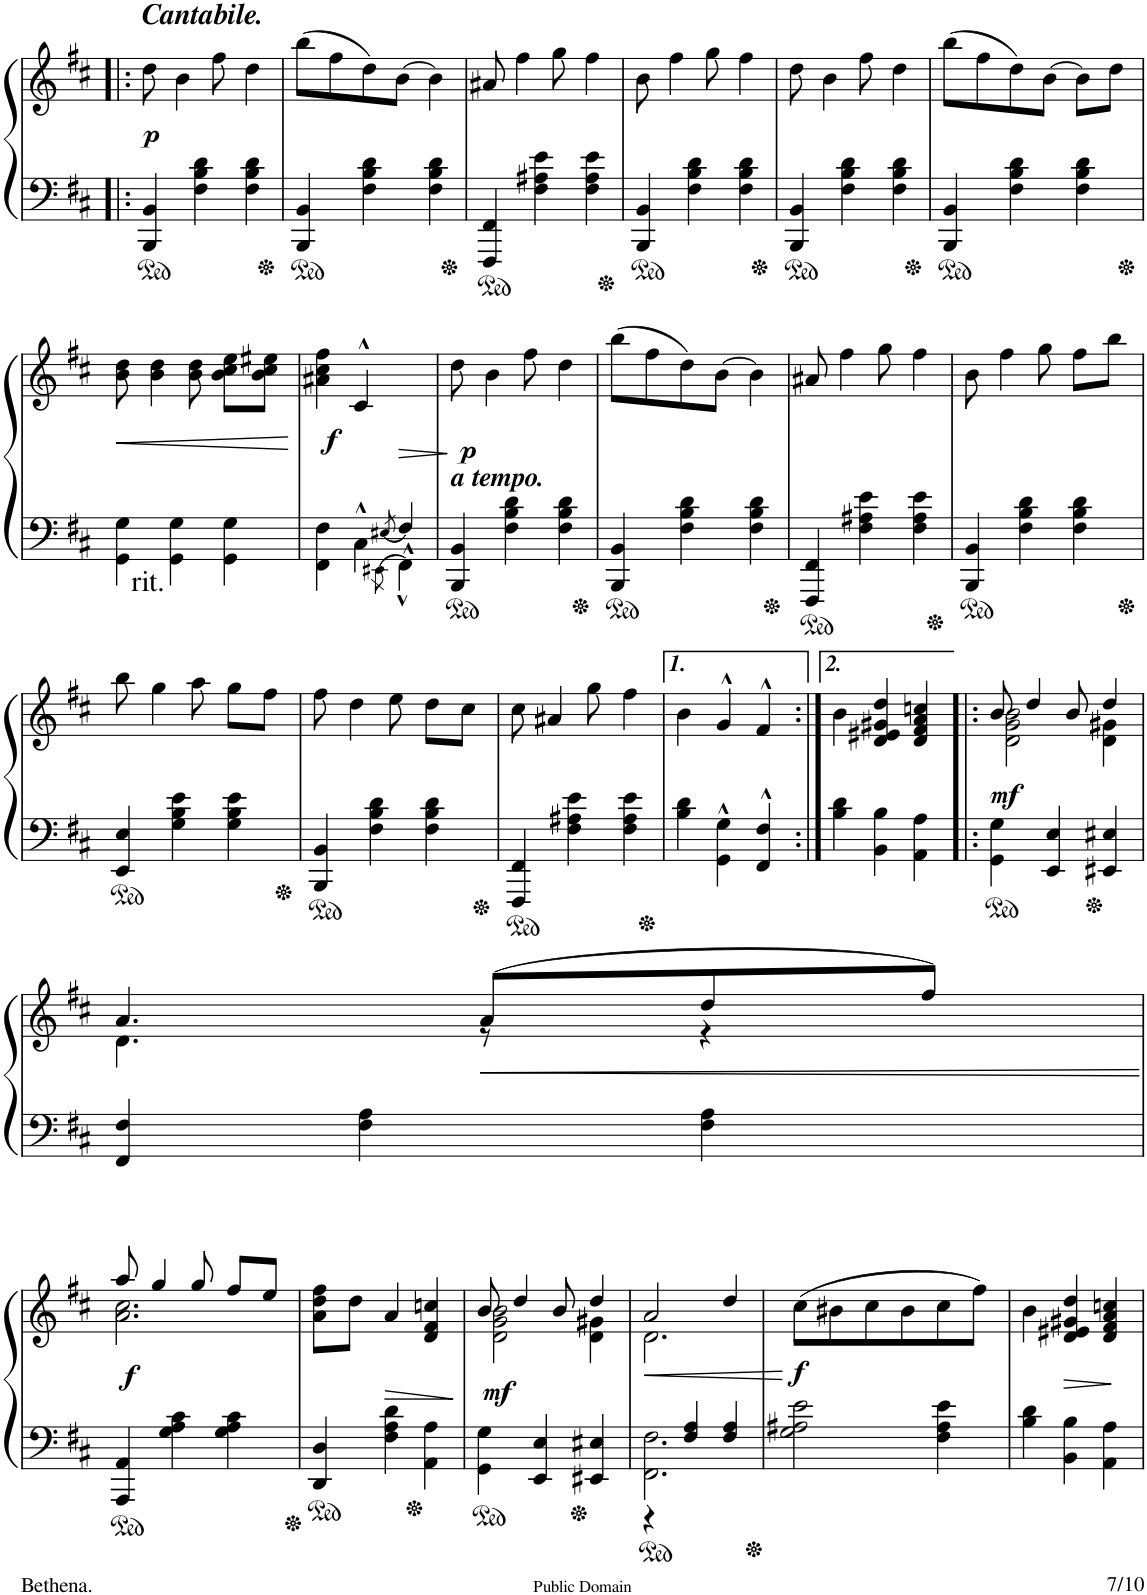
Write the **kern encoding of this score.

**kern	**kern	**dynam
*part1	*part1	*part1
*staff2	*staff1	*staff1/2
*I"Piano	*	*
*I'Pno.	*	*
!!LO:PB:g=z
*clefF4	*clefG2	*
*k[f#c#]	*k[f#c#]	*
*b:	*b:	*
*M3/4	*M3/4	*
=102!|:	=102!|:	=102!|:
!	!LO:TX:a:Bi:t=Cantabile.	!
!	!	!LO:DY:b
4BBB/ 4BB/	8dd\	p
.	4b\	.
4F#\ 4B\ 4d\	.	.
.	8ff#\	.
4F#\ 4B\ 4d\	4dd\	.
=103	=103	=103
4BBB/ 4BB/	(8bb\L	.
.	8ff#\	.
4F#\ 4B\ 4d\	8dd\)	.
.	[8b\J	.
4F#\ 4B\ 4d\	4b\]	.
=104	=104	=104
4FFF#/ 4FF#/	8a#X/	.
.	4ff#\	.
4F#\ 4A#X\ 4e\	.	.
.	8gg\	.
4F#\ 4A#\ 4e\	4ff#\	.
=105	=105	=105
4BBB/ 4BB/	8b\	.
.	4ff#\	.
4F#\ 4B\ 4d\	.	.
.	8gg\	.
4F#\ 4B\ 4d\	4ff#\	.
=106	=106	=106
4BBB/ 4BB/	8dd\	.
.	4b\	.
4F#\ 4B\ 4d\	.	.
.	8ff#\	.
4F#\ 4B\ 4d\	4dd\	.
=107	=107	=107
4BBB/ 4BB/	(8bb\L	.
.	8ff#\	.
4F#\ 4B\ 4d\	8dd\)	.
.	[8b\J	.
4F#\ 4B\ 4d\	8b\L]	.
.	8dd\J	.
!!LO:LB:g=z
=108	=108	=108
!LO:TX:b:t=rit.	!	!
!	!	!LO:HP:b
4GG\ 4G\	8b\ 8dd\	<
.	4b\ 4dd\	.
4GG\ 4G\	.	.
.	8b\ 8dd\	.
4GG\ 4G\	8b\ 8cc#\ 8ee\L	.
.	8b\ 8cc#\ 8ee#X\J	.
.	.	[
=109	=109	=109
*^	*	*
!	!	!	!LO:DY:b
2ryy	4FF#\ 4F#\	4a#X\ 4cc#\ 4ff#\	f
.	4C#^^\	4c#^^/	.
8qE#X/	8qEE#X\	.	.
4F#^^/	4FF#^^\	4ryy	.
=110	=110	=110	=110
!	!	!LO:TX:b:Bi:t=a tempo.	!
!	!	!	!LO:DY:b
*v	*v	*	*
4BBB/ 4BB/	8dd\	p
.	4b\	.
4F#\ 4B\ 4d\	.	.
.	8ff#\	.
4F#\ 4B\ 4d\	4dd\	.
=111	=111	=111
4BBB/ 4BB/	(8bb\L	.
.	8ff#\	.
4F#\ 4B\ 4d\	8dd\)	.
.	[8b\J	.
4F#\ 4B\ 4d\	4b\]	.
=112	=112	=112
4FFF#/ 4FF#/	8a#X/	.
.	4ff#\	.
4F#\ 4A#X\ 4e\	.	.
.	8gg\	.
4F#\ 4A#\ 4e\	4ff#\	.
=113	=113	=113
4BBB/ 4BB/	8b\	.
.	4ff#\	.
4F#\ 4B\ 4d\	.	.
.	8gg\	.
4F#\ 4B\ 4d\	8ff#\L	.
.	8bb\J	.
!!LO:LB:g=z
=114	=114	=114
4EE/ 4E/	8bb\	.
.	4gg\	.
4G\ 4B\ 4e\	.	.
.	8aa\	.
4G\ 4B\ 4e\	8gg\L	.
.	8ff#\J	.
=115	=115	=115
4BBB/ 4BB/	8ff#\	.
.	4dd\	.
4F#\ 4B\ 4d\	.	.
.	8ee\	.
4F#\ 4B\ 4d\	8dd\L	.
.	8cc#\J	.
=116	=116	=116
4FFF#/ 4FF#/	8cc#\	.
.	4a#X/	.
4F#\ 4A#X\ 4e\	.	.
.	8gg\	.
4F#\ 4A#\ 4e\	4ff#\	.
=117	=117	=117
4B\ 4d\	4b\	.
4GG\^^ 4G\^^	4g^^/	.
4FF#/^^ 4F#/^^	4f#^^/	.
=118:|!	=118:|!	=118:|!
4B\ 4d\	4b\	.
4BB\ 4B\	4d/ 4e#X/ 4g#X/ 4dd/	.
4AA\ 4A\	4d/ 4f#/ 4a/ 4ccn/	.
=119!|:	=119!|:	=119!|:
*	*^	*
!	!	!	!LO:DY:b
4GG\ 4G\	8b/	2d\ 2g\ 2b\	mf
.	4dd/	.	.
4EE/ 4E/	.	.	.
.	8b/	.	.
4EE#X/ 4E#X/	4dd/	4d\ 4g#X\	.
!!LO:LB:g=z	!!
=120	=120	=120	=120
4FF#/ 4F#/	4.a/	4.d\	.
4F#\ 4A\	.	.	.
!	!	!	!LO:HP:b
.	(8a/L	8r	<
4F#\ 4A\	8dd/	4r	.
.	8ff#/J)	.	.
*	*v	*v	*
.	.	[
!!LO:LB:g=z
=121	=121	=121
*	*^	*
!	!	!	!LO:DY:b
4AAA/ 4AA/	8aa/	2.a\ 2.cc#\	f
.	4gg/	.	.
4G\ 4A\ 4c#\	.	.	.
.	8gg/	.	.
4G\ 4A\ 4c#\	8ff#/L	.	.
.	8ee/J	.	.
*	*v	*v	*
=122	=122	=122
4DD/ 4D/	8a\ 8dd\ 8ff#\L	.
.	8dd\J	.
!	!	!LO:HP:b
4F#\ 4A\ 4d\	4a/	>
4AA\ 4A\	4d/ 4f#/ 4ccn/	.
.	.	]
=123	=123	=123
*	*^	*
!	!	!	!LO:DY:b
4GG\ 4G\	8b/	2d\ 2g\ 2b\	mf
.	4dd/	.	.
4EE/ 4E/	.	.	.
.	8b/	.	.
4EE#X/ 4E#X/	4dd/	4d\ 4g#X\	.
=124	=124	=124	=124
*^	*	*	*
!	!	!	!	!LO:HP:b
2.FF#\ 2.F#\	4r	2a/	2.d\	<
.	4F#/ 4A/	.	.	.
.	4F#/ 4A/	4dd/	.	.
*v	*v	*	*	*
*	*v	*v	*
.	.	[
=125	=125	=125
!	!	!LO:DY:b
2G\ 2A#X\ 2e\	(8cc#\L	f
.	8b#X\	.
.	8cc#\	.
.	8b#\	.
4F#\ 4A#\ 4e\	8cc#\	.
.	8ff#\J)	.
=126	=126	=126
4B\ 4d\	4b\	.
!	!	!LO:HP:b
4BB\ 4B\	4d/ 4e#X/ 4g#X/ 4dd/	>
4AA\ 4A\	4d/ 4f#/ 4a/ 4ccn/	.
.	.	]
=	=	=
*-	*-	*-
